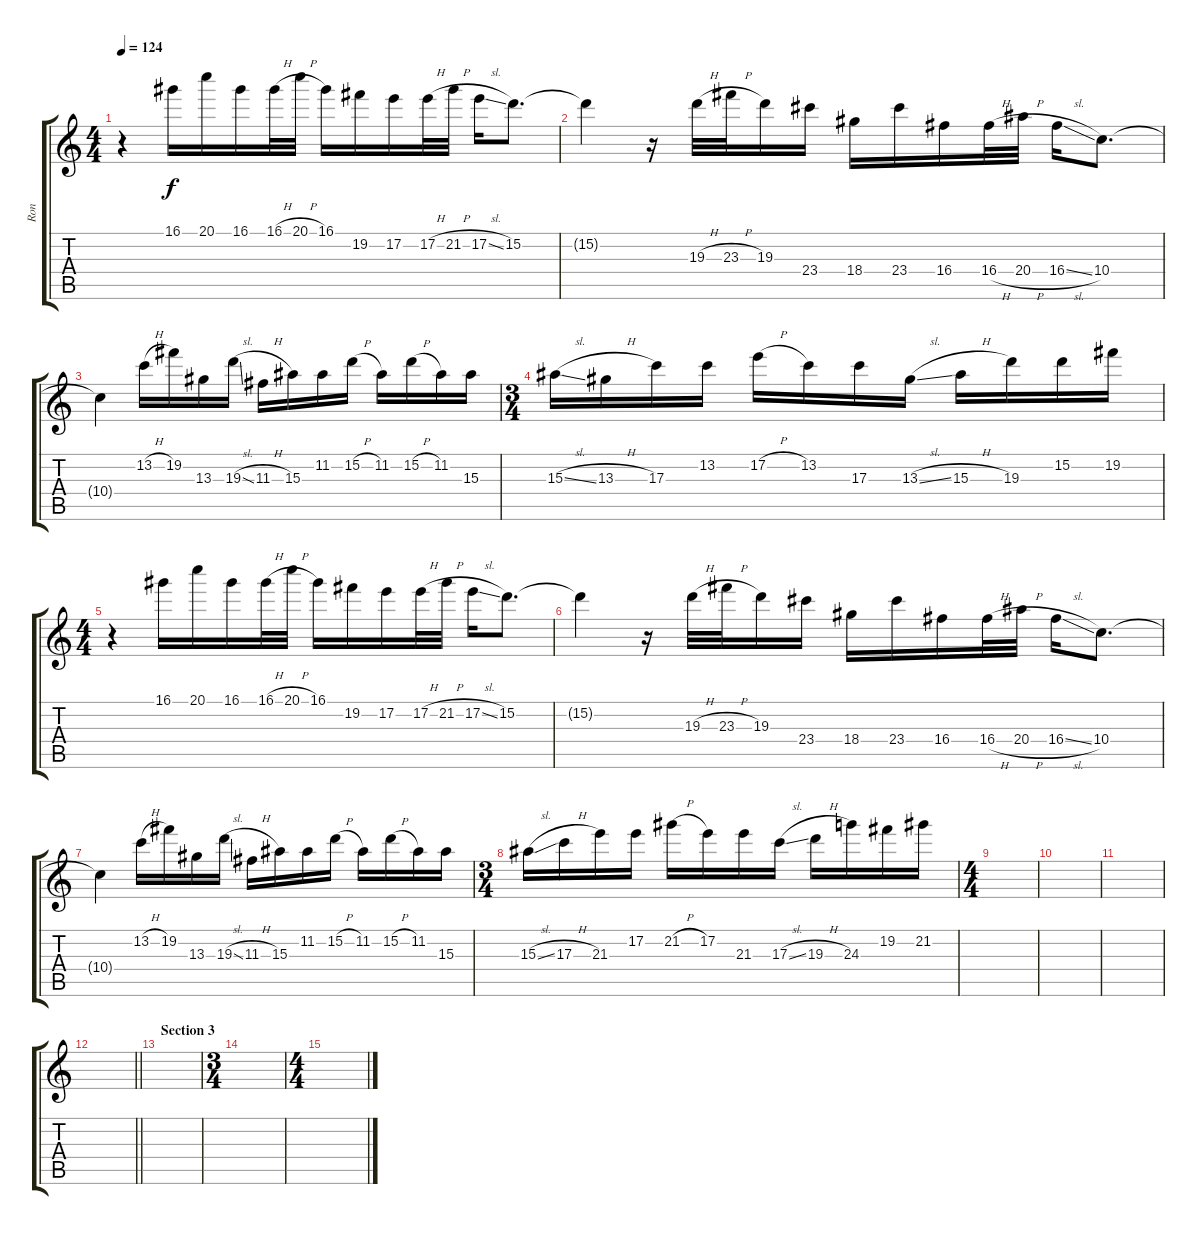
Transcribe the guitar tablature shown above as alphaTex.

\track ("Ron" "Ron") {instrument distortionguitar}
\staff {score tabs}
\tuning (E4 B3 G3 D3 A2 E2) {hide}
\ts (4 4)
\tempo 124
\clef g2
\ks c
r.4{dy f} 16.1.16 20.1.16 16.1.16 16.1{h}.32 20.1{h}.32 16.1.16 19.2.16 17.2.16 17.2{h}.32 21.2{h}.32 17.2{sl}.16 15.2.8{d} |
15.2{t}.4 r.16 19.3{h}.32 23.3{h}.32 19.3.16 23.4.16 18.4.16 23.4.16 16.4.16 16.4{h}.32 20.4{h}.32 16.4{sl}.16 10.4.8{d} |
10.4{t}.4 13.2{h}.16 19.2.16 13.3.16 19.3{sl}.16 11.3{h}.16 15.3.16 11.2.16 15.2{h}.16 11.2.16 15.2{h}.16 11.2.16 15.3.16 |
\ts (3 4)
15.3{sl}.16 13.3{h}.16 17.3.16 13.2.16 17.2{h}.16 13.2.16 17.3.16 13.3{sl}.16 15.3{h}.16 19.3.16 15.2.16 19.2.16 |
\ts (4 4)
r.4 16.1.16 20.1.16 16.1.16 16.1{h}.32 20.1{h}.32 16.1.16 19.2.16 17.2.16 17.2{h}.32 21.2{h}.32 17.2{sl}.16 15.2.8{d} |
15.2{t}.4 r.16 19.3{h}.32 23.3{h}.32 19.3.16 23.4.16 18.4.16 23.4.16 16.4.16 16.4{h}.32 20.4{h}.32 16.4{sl}.16 10.4.8{d} |
10.4{t}.4 13.2{h}.16 19.2.16 13.3.16 19.3{sl}.16 11.3{h}.16 15.3.16 11.2.16 15.2{h}.16 11.2.16 15.2{h}.16 11.2.16 15.3.16 |
\ts (3 4)
15.3{sl}.16 17.3{h}.16 21.3.16 17.2.16 21.2{h}.16 17.2.16 21.3.16 17.3{sl}.16 19.3{h}.16 24.3.16 19.2.16 21.2.16 |
\ts (4 4)
|
|
|
\barLineRight lightlight
|
\section ("" "Section 3")
|
\ts (3 4)
|
\ts (4 4)
